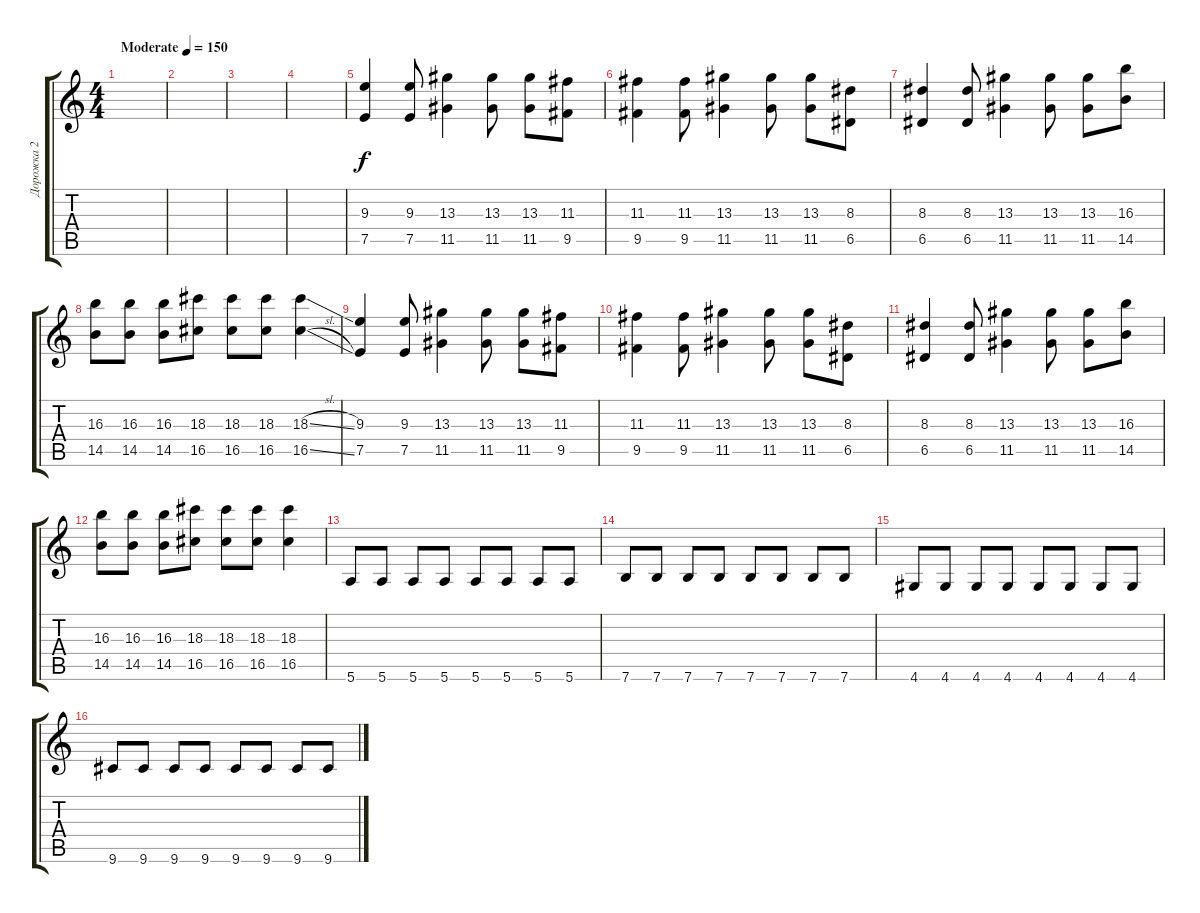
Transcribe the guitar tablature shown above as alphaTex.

\track ("Дорожка 2" "Дорожка 2") {instrument overdrivenguitar}
\staff {score tabs}
\tuning (E4 B3 G3 D3 A2 E2) {hide}
\ts (4 4)
\tempo (150 "Moderate")
\clef g2
\ks c
|
|
|
|
(9.3 7.5).4 (9.3 7.5).8 (13.3 11.5).4 (13.3 11.5).8 (13.3 11.5).8 (11.3 9.5).8 |
(11.3 9.5).4 (11.3 9.5).8 (13.3 11.5).4 (13.3 11.5).8 (13.3 11.5).8 (8.3 6.5).8 |
(8.3 6.5).4 (8.3 6.5).8 (13.3 11.5).4 (13.3 11.5).8 (13.3 11.5).8 (16.3 14.5).8 |
(16.3 14.5).8 (16.3 14.5).8 (16.3 14.5).8 (18.3 16.5).8 (18.3 16.5).8 (18.3 16.5).8 (18.3{sl} 16.5{sl}).4 |
(9.3 7.5).4 (9.3 7.5).8 (13.3 11.5).4 (13.3 11.5).8 (13.3 11.5).8 (11.3 9.5).8 |
(11.3 9.5).4 (11.3 9.5).8 (13.3 11.5).4 (13.3 11.5).8 (13.3 11.5).8 (8.3 6.5).8 |
(8.3 6.5).4 (8.3 6.5).8 (13.3 11.5).4 (13.3 11.5).8 (13.3 11.5).8 (16.3 14.5).8 |
(16.3 14.5).8 (16.3 14.5).8 (16.3 14.5).8 (18.3 16.5).8 (18.3 16.5).8 (18.3 16.5).8 (18.3 16.5).4 |
5.6.8 5.6.8 5.6.8 5.6.8 5.6.8 5.6.8 5.6.8 5.6.8 |
7.6.8 7.6.8 7.6.8 7.6.8 7.6.8 7.6.8 7.6.8 7.6.8 |
4.6.8 4.6.8 4.6.8 4.6.8 4.6.8 4.6.8 4.6.8 4.6.8 |
9.6.8 9.6.8 9.6.8 9.6.8 9.6.8 9.6.8 9.6.8 9.6.8
